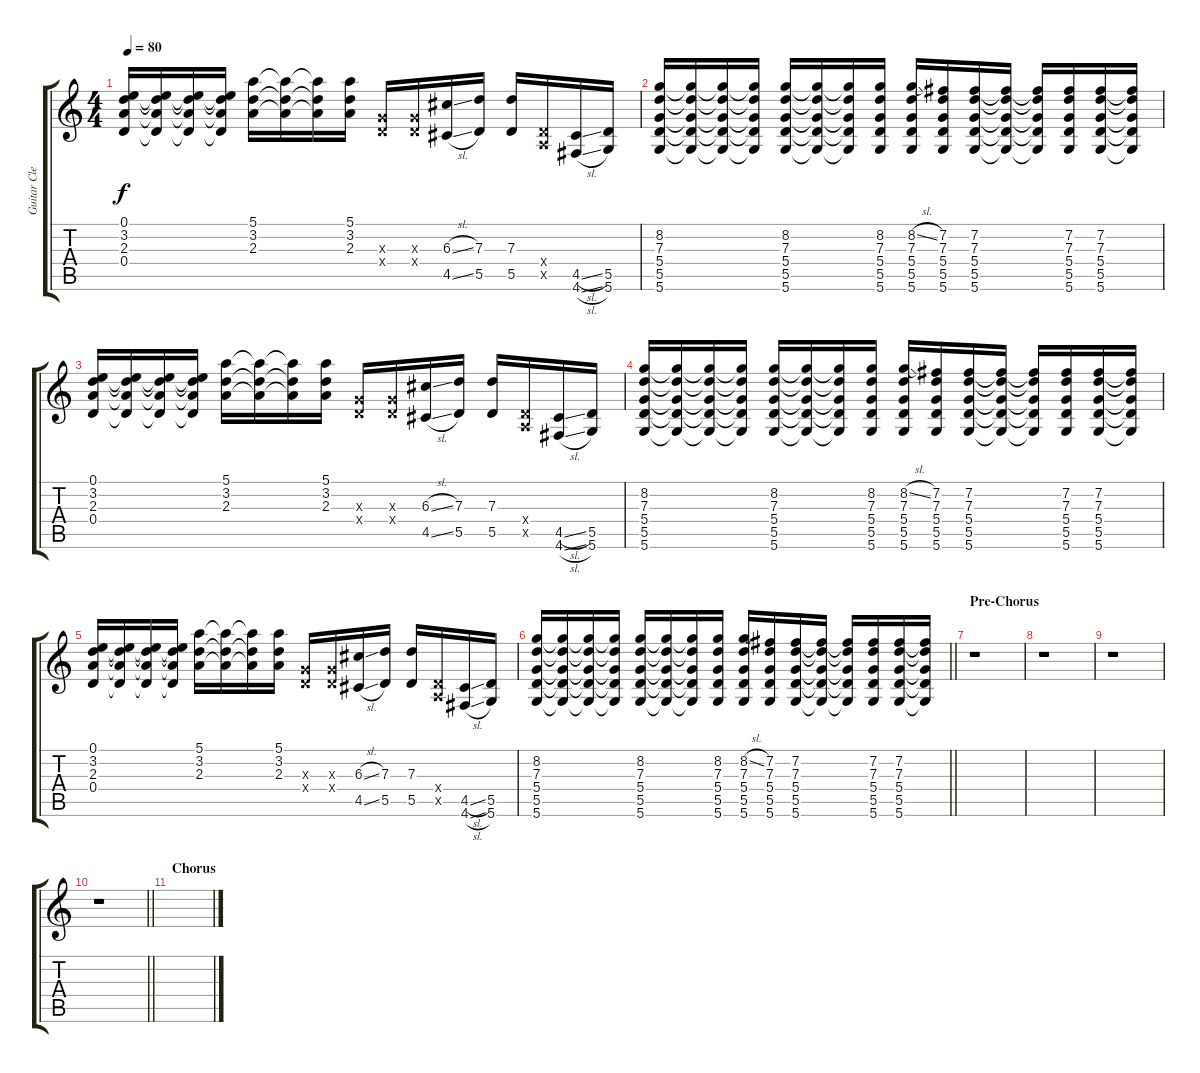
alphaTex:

\track ("Guitar Clean (Mark Tremonti)" "Guitar Cle") {instrument electricguitarclean}
\staff {score tabs}
\tuning (E4 B3 G3 D3 A2 D2) {hide}
\ts (4 4)
\tempo 80
\clef g2
\ks c
(0.1 3.2 2.3 0.4).16{dy f} (0.1{t} 3.2{t} 2.3{t} 0.4{t}).16 (0.1{t} 3.2{t} 2.3{t} 0.4{t}).16 (0.1{t} 3.2{t} 2.3{t} 0.4{t}).16 (5.1 3.2 2.3).16 (5.1{t} 3.2{t} 2.3{t}).16 (5.1{t} 3.2{t} 2.3{t}).16 (5.1 3.2 2.3).16 (0.3{x} 0.4{x}).16 (0.3{x} 0.4{x}).16 (6.3{sl} 4.5{sl}).16 (7.3 5.5).16 (7.3 5.5).16 (0.4{x} 0.5{x}).16 (4.5{sl} 4.6{sl}).16 (5.5 5.6).16 |
(8.2 7.3 5.4 5.5 5.6).16 (8.2{t} 7.3{t} 5.4{t} 5.5{t} 5.6{t}).16 (8.2{t} 7.3{t} 5.4{t} 5.5{t} 5.6{t}).16 (8.2{t} 7.3{t} 5.4{t} 5.5{t} 5.6{t}).16 (8.2 7.3 5.4 5.5 5.6).16 (8.2{t} 7.3{t} 5.4{t} 5.5{t} 5.6{t}).16 (8.2{t} 7.3{t} 5.4{t} 5.5{t} 5.6{t}).16 (8.2 7.3 5.4 5.5 5.6).16 (8.2{sl} 7.3 5.4 5.5 5.6).16 (7.2 7.3 5.4 5.5 5.6).16 (7.2 7.3 5.4 5.5 5.6).16 (7.2{t} 7.3{t} 5.4{t} 5.5{t} 5.6{t}).16 (7.2{t} 7.3{t} 5.4{t} 5.5{t} 5.6{t}).16 (7.2 7.3 5.4 5.5 5.6).16 (7.2 7.3 5.4 5.5 5.6).16 (7.2{t} 7.3{t} 5.4{t} 5.5{t} 5.6{t}).16 |
(0.1 3.2 2.3 0.4).16 (0.1{t} 3.2{t} 2.3{t} 0.4{t}).16 (0.1{t} 3.2{t} 2.3{t} 0.4{t}).16 (0.1{t} 3.2{t} 2.3{t} 0.4{t}).16 (5.1 3.2 2.3).16 (5.1{t} 3.2{t} 2.3{t}).16 (5.1{t} 3.2{t} 2.3{t}).16 (5.1 3.2 2.3).16 (0.3{x} 0.4{x}).16 (0.3{x} 0.4{x}).16 (6.3{sl} 4.5{sl}).16 (7.3 5.5).16 (7.3 5.5).16 (0.4{x} 0.5{x}).16 (4.5{sl} 4.6{sl}).16 (5.5 5.6).16 |
(8.2 7.3 5.4 5.5 5.6).16 (8.2{t} 7.3{t} 5.4{t} 5.5{t} 5.6{t}).16 (8.2{t} 7.3{t} 5.4{t} 5.5{t} 5.6{t}).16 (8.2{t} 7.3{t} 5.4{t} 5.5{t} 5.6{t}).16 (8.2 7.3 5.4 5.5 5.6).16 (8.2{t} 7.3{t} 5.4{t} 5.5{t} 5.6{t}).16 (8.2{t} 7.3{t} 5.4{t} 5.5{t} 5.6{t}).16 (8.2 7.3 5.4 5.5 5.6).16 (8.2{sl} 7.3 5.4 5.5 5.6).16 (7.2 7.3 5.4 5.5 5.6).16 (7.2 7.3 5.4 5.5 5.6).16 (7.2{t} 7.3{t} 5.4{t} 5.5{t} 5.6{t}).16 (7.2{t} 7.3{t} 5.4{t} 5.5{t} 5.6{t}).16 (7.2 7.3 5.4 5.5 5.6).16 (7.2 7.3 5.4 5.5 5.6).16 (7.2{t} 7.3{t} 5.4{t} 5.5{t} 5.6{t}).16 |
(0.1 3.2 2.3 0.4).16 (0.1{t} 3.2{t} 2.3{t} 0.4{t}).16 (0.1{t} 3.2{t} 2.3{t} 0.4{t}).16 (0.1{t} 3.2{t} 2.3{t} 0.4{t}).16 (5.1 3.2 2.3).16 (5.1{t} 3.2{t} 2.3{t}).16 (5.1{t} 3.2{t} 2.3{t}).16 (5.1 3.2 2.3).16 (0.3{x} 0.4{x}).16 (0.3{x} 0.4{x}).16 (6.3{sl} 4.5{sl}).16 (7.3 5.5).16 (7.3 5.5).16 (0.4{x} 0.5{x}).16 (4.5{sl} 4.6{sl}).16 (5.5 5.6).16 |
\barLineRight lightlight
(8.2 7.3 5.4 5.5 5.6).16 (8.2{t} 7.3{t} 5.4{t} 5.5{t} 5.6{t}).16 (8.2{t} 7.3{t} 5.4{t} 5.5{t} 5.6{t}).16 (8.2{t} 7.3{t} 5.4{t} 5.5{t} 5.6{t}).16 (8.2 7.3 5.4 5.5 5.6).16 (8.2{t} 7.3{t} 5.4{t} 5.5{t} 5.6{t}).16 (8.2{t} 7.3{t} 5.4{t} 5.5{t} 5.6{t}).16 (8.2 7.3 5.4 5.5 5.6).16 (8.2{sl} 7.3 5.4 5.5 5.6).16 (7.2 7.3 5.4 5.5 5.6).16 (7.2 7.3 5.4 5.5 5.6).16 (7.2{t} 7.3{t} 5.4{t} 5.5{t} 5.6{t}).16 (7.2{t} 7.3{t} 5.4{t} 5.5{t} 5.6{t}).16 (7.2 7.3 5.4 5.5 5.6).16 (7.2 7.3 5.4 5.5 5.6).16 (7.2{t} 7.3{t} 5.4{t} 5.5{t} 5.6{t}).16 |
\section ("" "Pre-Chorus")
r.1 |
r.1 |
r.1 |
\barLineRight lightlight
r.1 |
\section ("" "Chorus")
